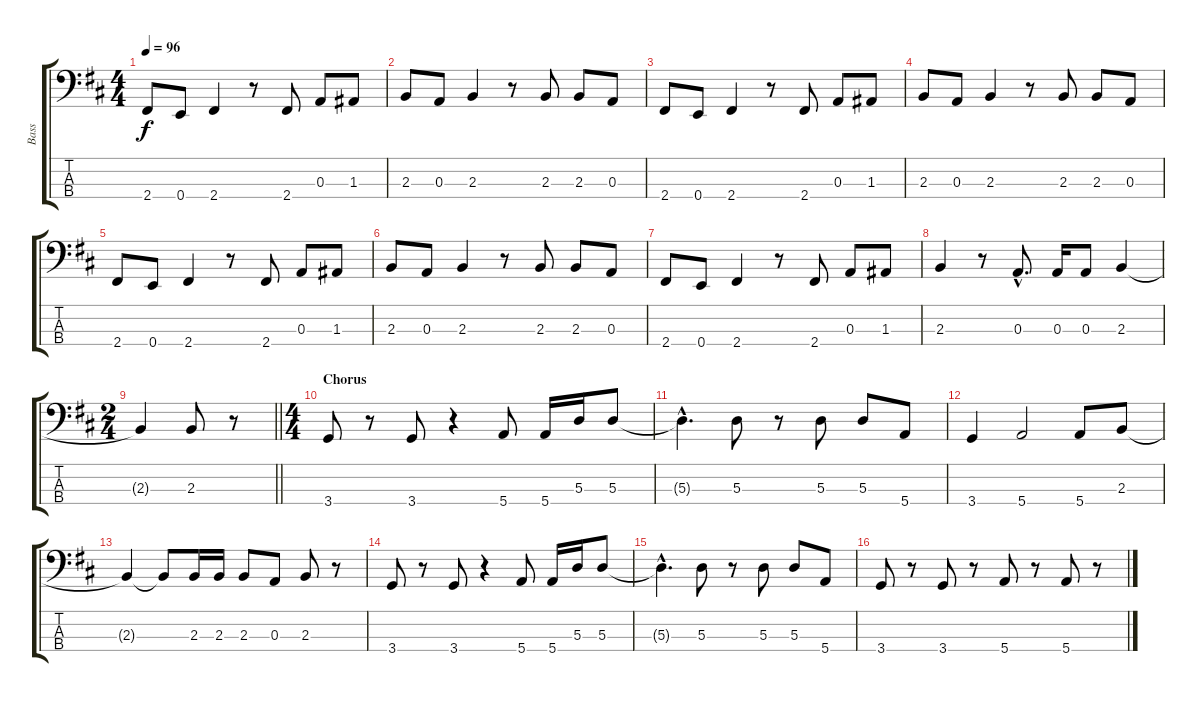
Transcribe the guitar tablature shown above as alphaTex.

\track ("Bass" "Bass") {instrument electricbasspick}
\staff {score tabs}
\tuning (G2 D2 A1 E1) {hide}
\ts (4 4)
\tempo 96
\clef f4
\ks d
2.4.8{dy f} 0.4.8 2.4.4 r.8 2.4.8 0.3.8 1.3.8 |
2.3.8 0.3.8 2.3.4 r.8 2.3.8 2.3.8 0.3.8 |
2.4.8 0.4.8 2.4.4 r.8 2.4.8 0.3.8 1.3.8 |
2.3.8 0.3.8 2.3.4 r.8 2.3.8 2.3.8 0.3.8 |
2.4.8 0.4.8 2.4.4 r.8 2.4.8 0.3.8 1.3.8 |
2.3.8 0.3.8 2.3.4 r.8 2.3.8 2.3.8 0.3.8 |
2.4.8 0.4.8 2.4.4 r.8 2.4.8 0.3.8 1.3.8 |
2.3.4 r.8 0.3{hac}.8{d} 0.3.16 0.3.8 2.3.4 |
\ts (2 4)
\barLineRight lightlight
2.3{t}.4 2.3.8 r.8 |
\ts (4 4)
\section ("" "Chorus")
3.4.8 r.8 3.4.8 r.4 5.4.8 5.4.16 5.3.16 5.3.8 |
5.3{hac t}.4{d} 5.3.8 r.8 5.3.8 5.3.8 5.4.8 |
3.4.4 5.4.2 5.4.8 2.3.8 |
2.3{t}.4 2.3{t}.8 2.3.16 2.3.16 2.3.8 0.3.8 2.3.8 r.8 |
3.4.8 r.8 3.4.8 r.4 5.4.8 5.4.16 5.3.16 5.3.8 |
5.3{hac t}.4{d} 5.3.8 r.8 5.3.8 5.3.8 5.4.8 |
3.4.8 r.8 3.4.8 r.8 5.4.8 r.8 5.4.8 r.8
